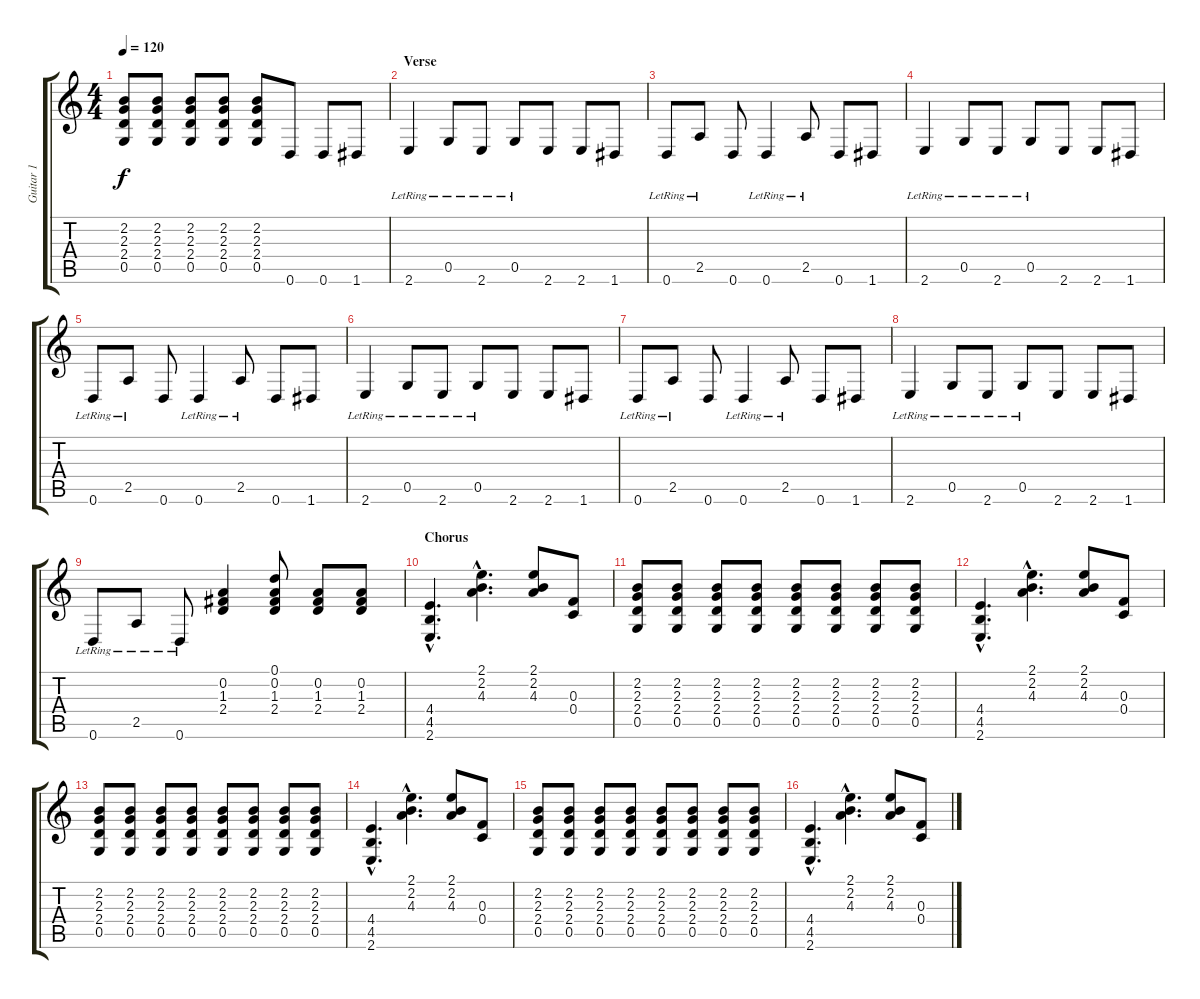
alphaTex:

\track ("Guitar 1" "Guitar 1") {instrument acousticguitarsteel}
\staff {score tabs}
\tuning (D4 A3 F3 C3 G2 D2) {hide}
\ts (4 4)
\tempo 120
\clef g2
\ks c
(2.2 2.3 2.4 0.5).8{dy f} (2.2 2.3 2.4 0.5).8 (2.2 2.3 2.4 0.5).8 (2.2 2.3 2.4 0.5).8 (2.2 2.3 2.4 0.5).8 0.6.8 0.6.8 1.6.8 |
\section ("" "Verse")
2.6{lr}.4 0.5{lr}.8 2.6{lr}.8 0.5{lr}.8 2.6.8 2.6.8 1.6.8 |
0.6{lr}.8 2.5{lr}.8 0.6.8 0.6{lr}.4 2.5{lr}.8 0.6.8 1.6.8 |
2.6{lr}.4 0.5{lr}.8 2.6{lr}.8 0.5{lr}.8 2.6.8 2.6.8 1.6.8 |
0.6{lr}.8 2.5{lr}.8 0.6.8 0.6{lr}.4 2.5{lr}.8 0.6.8 1.6.8 |
2.6{lr}.4 0.5{lr}.8 2.6{lr}.8 0.5{lr}.8 2.6.8 2.6.8 1.6.8 |
0.6{lr}.8 2.5{lr}.8 0.6.8 0.6{lr}.4 2.5{lr}.8 0.6.8 1.6.8 |
2.6{lr}.4 0.5{lr}.8 2.6{lr}.8 0.5{lr}.8 2.6.8 2.6.8 1.6.8 |
0.6{lr}.8 2.5{lr}.8 0.6{lr}.8 (0.2 1.3 2.4).4 (0.1 0.2 1.3 2.4).8 (0.2 1.3 2.4).8 (0.2 1.3 2.4).8 |
\section ("" "Chorus")
(4.4{hac} 4.5{hac} 2.6{hac}).4{d} (2.1{hac} 2.2{hac} 4.3{hac}).4{d} (2.1 2.2 4.3).8 (0.3 0.4).8 |
(2.2 2.3 2.4 0.5).8 (2.2 2.3 2.4 0.5).8 (2.2 2.3 2.4 0.5).8 (2.2 2.3 2.4 0.5).8 (2.2 2.3 2.4 0.5).8 (2.2 2.3 2.4 0.5).8 (2.2 2.3 2.4 0.5).8 (2.2 2.3 2.4 0.5).8 |
(4.4{hac} 4.5{hac} 2.6{hac}).4{d} (2.1{hac} 2.2{hac} 4.3{hac}).4{d} (2.1 2.2 4.3).8 (0.3 0.4).8 |
(2.2 2.3 2.4 0.5).8 (2.2 2.3 2.4 0.5).8 (2.2 2.3 2.4 0.5).8 (2.2 2.3 2.4 0.5).8 (2.2 2.3 2.4 0.5).8 (2.2 2.3 2.4 0.5).8 (2.2 2.3 2.4 0.5).8 (2.2 2.3 2.4 0.5).8 |
(4.4{hac} 4.5{hac} 2.6{hac}).4{d} (2.1{hac} 2.2{hac} 4.3{hac}).4{d} (2.1 2.2 4.3).8 (0.3 0.4).8 |
(2.2 2.3 2.4 0.5).8 (2.2 2.3 2.4 0.5).8 (2.2 2.3 2.4 0.5).8 (2.2 2.3 2.4 0.5).8 (2.2 2.3 2.4 0.5).8 (2.2 2.3 2.4 0.5).8 (2.2 2.3 2.4 0.5).8 (2.2 2.3 2.4 0.5).8 |
(4.4{hac} 4.5{hac} 2.6{hac}).4{d} (2.1{hac} 2.2{hac} 4.3{hac}).4{d} (2.1 2.2 4.3).8 (0.3 0.4).8
